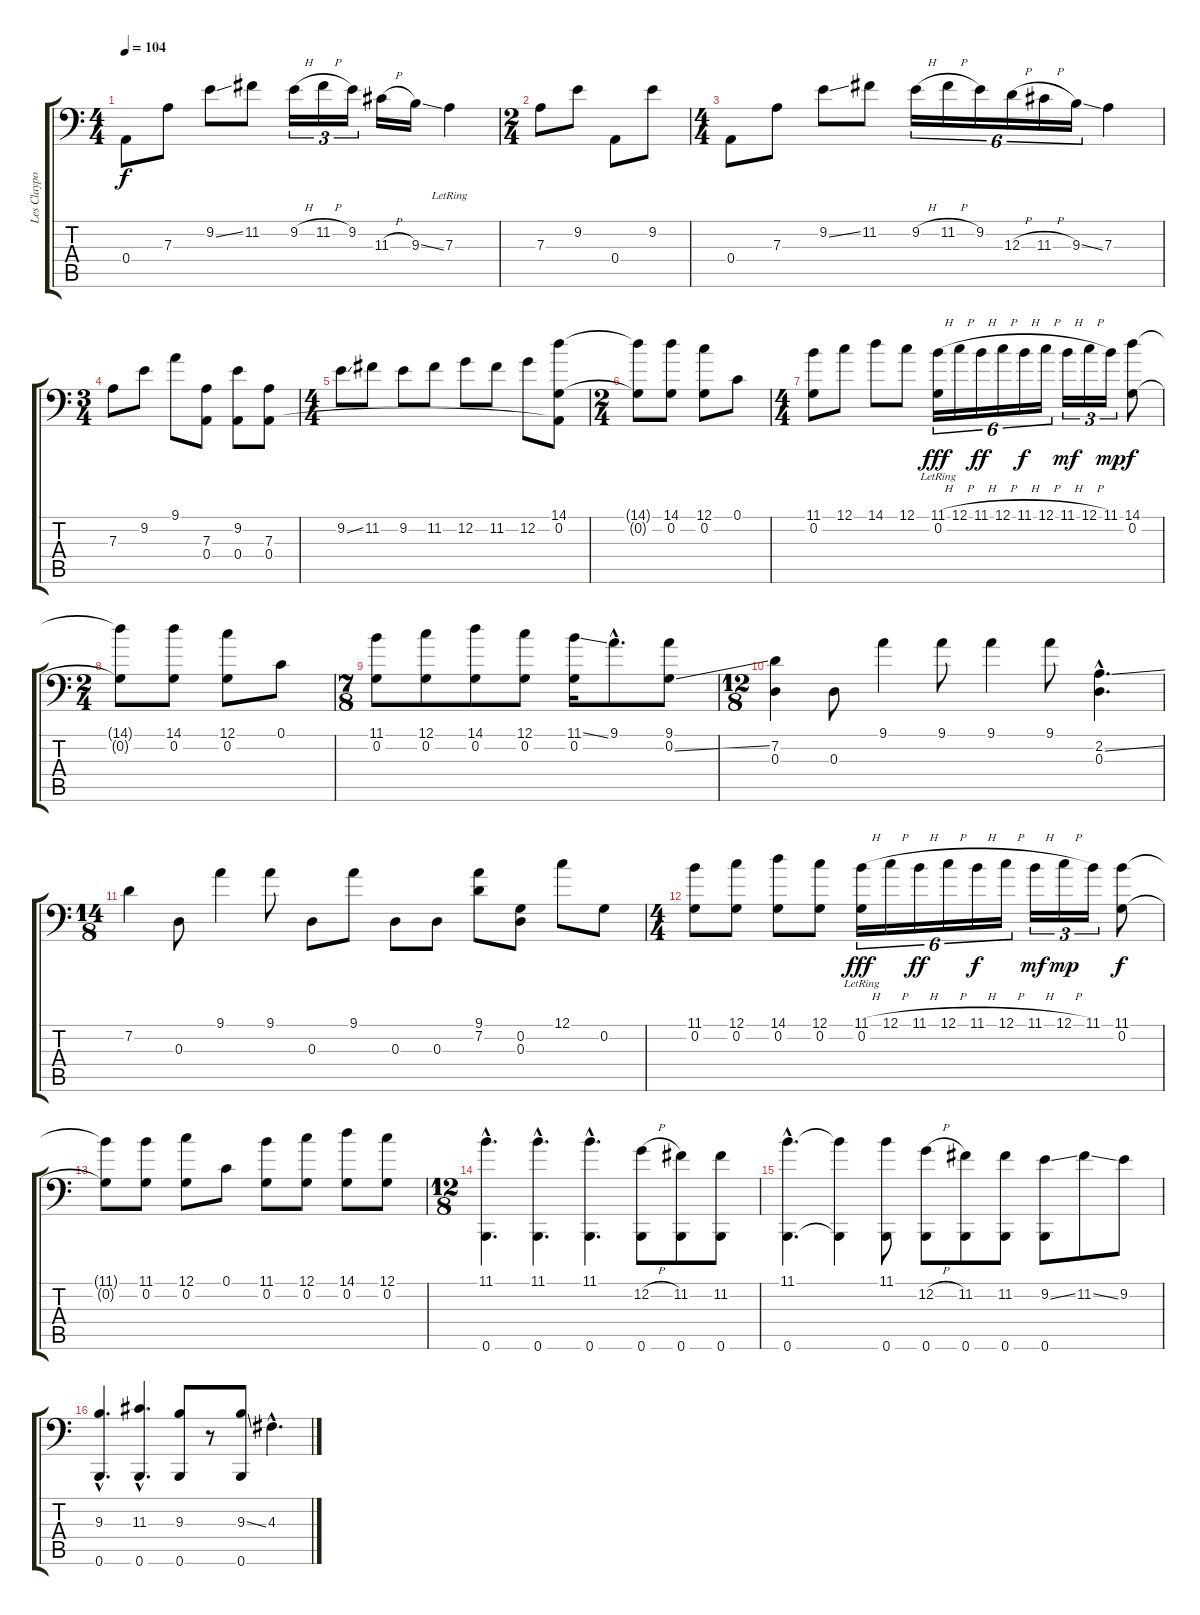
\track ("Les Claypool" "Les Claypo") {instrument electricbassfinger}
\staff {score tabs}
\tuning (C3 G2 D2 A1 E1 B0) {hide}
\ts (4 4)
\tempo 104
\clef f4
\ks c
0.4.8{dy f instrument electricbassfinger} 7.3.8 9.2{ss}.8 11.2.8 9.2{h}.16{tu (3 2)} 11.2{h}.16{tu (3 2)} 9.2.16{tu (3 2)} 11.3{h}.16 9.3{ss}.16 7.3{lr}.4 |
\ts (2 4)
7.3.8 9.2.8 0.4.8 9.2.8 |
\ts (4 4)
0.4.8 7.3.8 9.2{ss}.8 11.2.8 9.2{h}.16{tu (6 4)} 11.2{h}.16{tu (6 4)} 9.2.16{tu (6 4)} 12.3{h}.16{tu (6 4)} 11.3{h}.16{tu (6 4)} 9.3{ss}.16{tu (6 4)} 7.3.4 |
\ts (3 4)
7.3.8 9.2.8 9.1.8 (7.3 0.4).8 (9.2 0.4).8 (7.3 0.4).8 |
\ts (4 4)
9.2{ss}.8 11.2.8 9.2.8 11.2.8 12.2.8 11.2.8 12.2.8 (14.1 0.2 0.4{t}).8 |
\ts (2 4)
(14.1{t} 0.2{t}).8 (14.1 0.2).8 (12.1 0.2).8 0.1.8 |
\ts (4 4)
(11.1 0.2).8 12.1.8 14.1.8 12.1.8 (11.1{h} 0.2{lr}).16{tu (6 4) dy fff} 12.1{h}.16{tu (6 4)} 11.1{h}.16{tu (6 4) dy ff} 12.1{h}.16{tu (6 4)} 11.1{h}.16{tu (6 4) dy f} 12.1{h}.16{tu (6 4)} 11.1{h}.16{tu (3 2) dy mf} 12.1{h}.16{tu (3 2)} 11.1.16{tu (3 2) dy mp} (14.1 0.2).8{dy f} |
\ts (2 4)
(14.1{t} 0.2{t}).8 (14.1 0.2).8 (12.1 0.2).8 0.1.8 |
\ts (7 8)
(11.1 0.2).8 (12.1 0.2).8 (14.1 0.2).8 (12.1 0.2).8 (11.1{ss} 0.2).16 9.1{hac}.8{d} (9.1 0.2{ss}).8 |
\ts (12 8)
(7.2 0.3).4 0.3.8 9.1.4 9.1.8 9.1.4 9.1.8 (2.2{ss hac} 0.3{hac}).4{d} |
\ts (14 8)
7.2.4 0.3.8 9.1.4 9.1.8 0.3.8 9.1.8 0.3.8 0.3.8 (9.1 7.2).8 (0.2 0.3).8 12.1.8 0.2.8 |
\ts (4 4)
(11.1 0.2).8 (12.1 0.2).8 (14.1 0.2).8 (12.1 0.2).8 (11.1{h} 0.2{lr}).16{tu (6 4) dy fff} 12.1{h}.16{tu (6 4)} 11.1{h}.16{tu (6 4) dy ff} 12.1{h}.16{tu (6 4)} 11.1{h}.16{tu (6 4) dy f} 12.1{h}.16{tu (6 4)} 11.1{h}.16{tu (3 2) dy mf} 12.1{h}.16{tu (3 2) dy mp} 11.1.16{tu (3 2)} (11.1 0.2).8{dy f} |
(11.1{t} 0.2{t}).8 (11.1 0.2).8 (12.1 0.2).8 0.1.8 (11.1 0.2).8 (12.1 0.2).8 (14.1 0.2).8 (12.1 0.2).8 |
\ts (12 8)
(11.1{hac} 0.6{hac}).4{d} (11.1{hac} 0.6{hac}).4{d} (11.1{hac} 0.6{hac}).4{d} (12.2{h} 0.6).8 (11.2 0.6).8 (11.2 0.6).8 |
(11.1{hac} 0.6{hac}).4{d} (11.1{t} 0.6{t}).4 (11.1 0.6).8 (12.2{h} 0.6).8 (11.2 0.6).8 (11.2 0.6).8 (9.2{ss} 0.6).8 11.2{ss}.8 9.2.8 |
(9.3{hac} 0.6{hac}).4{d} (11.3{hac} 0.6{hac}).4{d} (9.3 0.6).8 r.8 (9.3{ss} 0.6).8 4.3{hac}.4{d}
